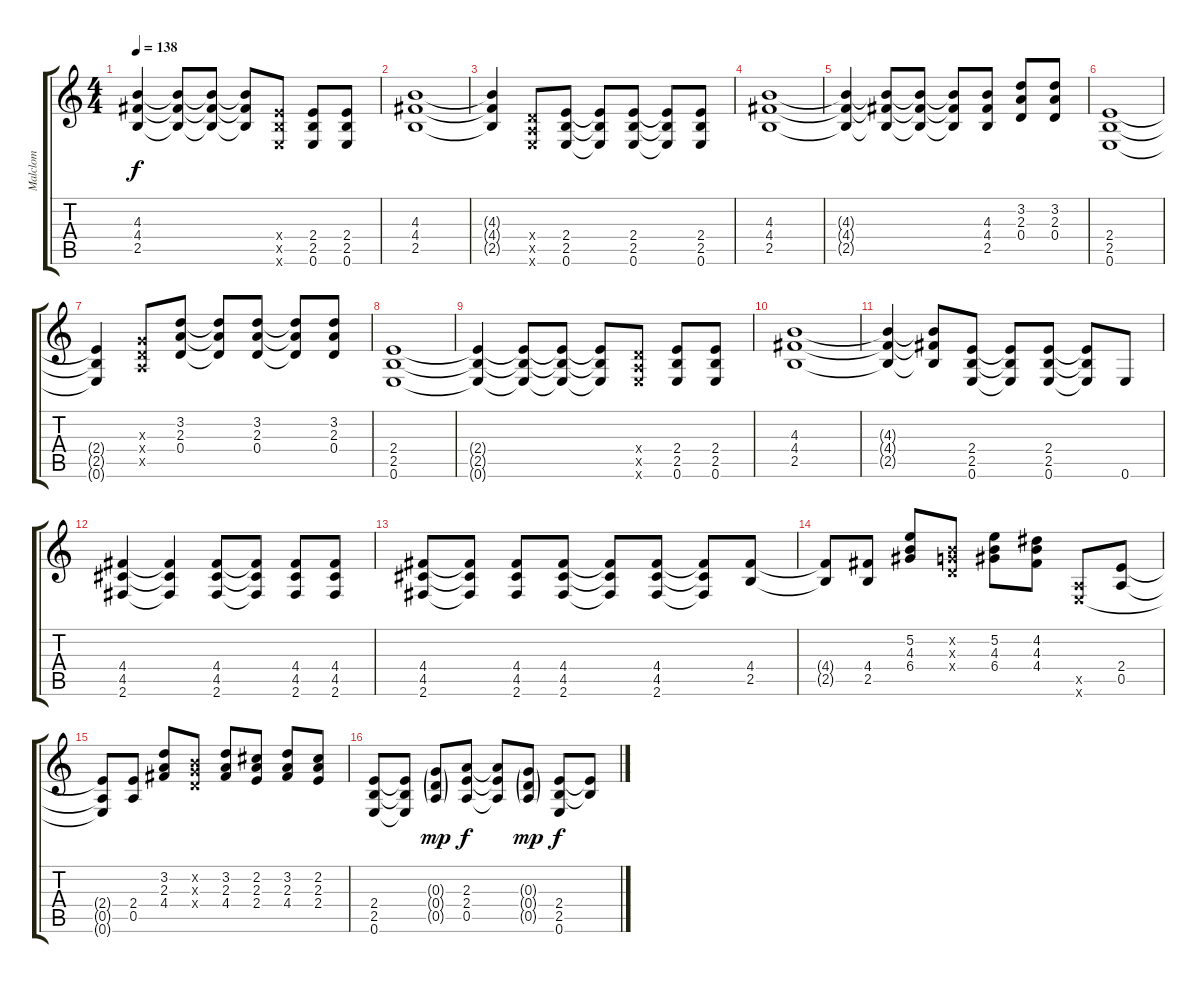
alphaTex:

\track ("Malclom" "Malclom") {instrument distortionguitar}
\staff {score tabs}
\tuning (E4 B3 G3 D3 A2 E2) {hide}
\ts (4 4)
\tempo 138
\clef g2
\ks c
(4.3{t} 4.4{t} 2.5{t}).4{dy f} (4.3{t} 4.4{t} 2.5{t}).8 (4.3{t} 4.4{t} 2.5{t}).8 (4.3{t} 4.4{t} 2.5{t}).8 (2.4{x} 2.5{x} 0.6{x}).8 (2.4 2.5 0.6).8 (2.4 2.5 0.6).8 |
(4.3 4.4 2.5).1 |
(4.3{t} 4.4{t} 2.5{t}).4 (0.4{x} 0.5{x} 0.6{x}).8 (2.4 2.5 0.6).8 (2.4{t} 2.5{t} 0.6{t}).8 (2.4 2.5 0.6).8 (2.4{t} 2.5{t} 0.6{t}).8 (2.4 2.5 0.6).8 |
(4.3 4.4 2.5).1 |
(4.3{t} 4.4{t} 2.5{t}).4 (4.3{t} 4.4{t} 2.5{t}).8 (4.3{t} 4.4{t} 2.5{t}).8 (4.3{t} 4.4{t} 2.5{t}).8 (4.3 4.4 2.5).8 (3.2 2.3 0.4).8 (3.2 2.3 0.4).8 |
(2.4 2.5 0.6).1 |
(2.4{t} 2.5{t} 0.6{t}).4 (0.3{x} 0.4{x} 0.5{x}).8 (3.2 2.3 0.4).8 (3.2{t} 2.3{t} 0.4{t}).8 (3.2 2.3 0.4).8 (3.2{t} 2.3{t} 0.4{t}).8 (3.2 2.3 0.4).8 |
(2.4 2.5 0.6).1 |
(2.4{t} 2.5{t} 0.6{t}).4 (2.4{t} 2.5{t} 0.6{t}).8 (2.4{t} 2.5{t} 0.6{t}).8 (2.4{t} 2.5{t} 0.6{t}).8 (0.4{x} 0.5{x} 0.6{x}).8 (2.4 2.5 0.6).8 (2.4 2.5 0.6).8 |
(4.3 4.4 2.5).1 |
(4.3{t} 4.4{t} 2.5{t}).4 (4.3{t} 4.4{t} 2.5{t}).8 (2.4 2.5 0.6).8 (2.4{t} 2.5{t} 0.6{t}).8 (2.4 2.5 0.6).8 (2.4{t} 2.5{t} 0.6{t}).8 0.6.8 |
(4.4 4.5 2.6).4 (4.4{t} 4.5{t} 2.6{t}).4 (4.4 4.5 2.6).8 (4.4{t} 4.5{t} 2.6{t}).8 (4.4 4.5 2.6).8 (4.4 4.5 2.6).8 |
(4.4 4.5 2.6).8 (4.4{t} 4.5{t} 2.6{t}).8 (4.4 4.5 2.6).8 (4.4 4.5 2.6).8 (4.4{t} 4.5{t} 2.6{t}).8 (4.4 4.5 2.6).8 (4.4{t} 4.5{t} 2.6{t}).8 (4.4 2.5).8 |
(4.4{t} 2.5{t}).8 (4.4 2.5).8 (5.2 4.3 6.4).8 (0.2{x} 0.3{x} 0.4{x}).8 (5.2 4.3 6.4).8 (4.2 4.3 4.4).8 (0.5{x} 0.6{x}).8 (2.4 0.5).8 |
(2.4{t} 0.5{t} 0.6{t}).8 (2.4 0.5).8 (3.2 2.3 4.4).8 (0.2{x} 0.3{x} 0.4{x}).8 (3.2 2.3 4.4).8 (2.2 2.3 2.4).8 (3.2 2.3 4.4).8 (2.2 2.3 2.4).8 |
(2.4 2.5 0.6).8 (2.4{t} 2.5{t} 0.6{t}).8 (0.3{g} 0.4{g} 0.5{g}).8{dy mp} (2.3 2.4 0.5).8{dy f} (2.3{t} 2.4{t} 0.5{t}).8 (0.3{g} 0.4{g} 0.5{g}).8{dy mp} (2.4 2.5 0.6).8{dy f} (2.4{t} 2.5{t}).8
